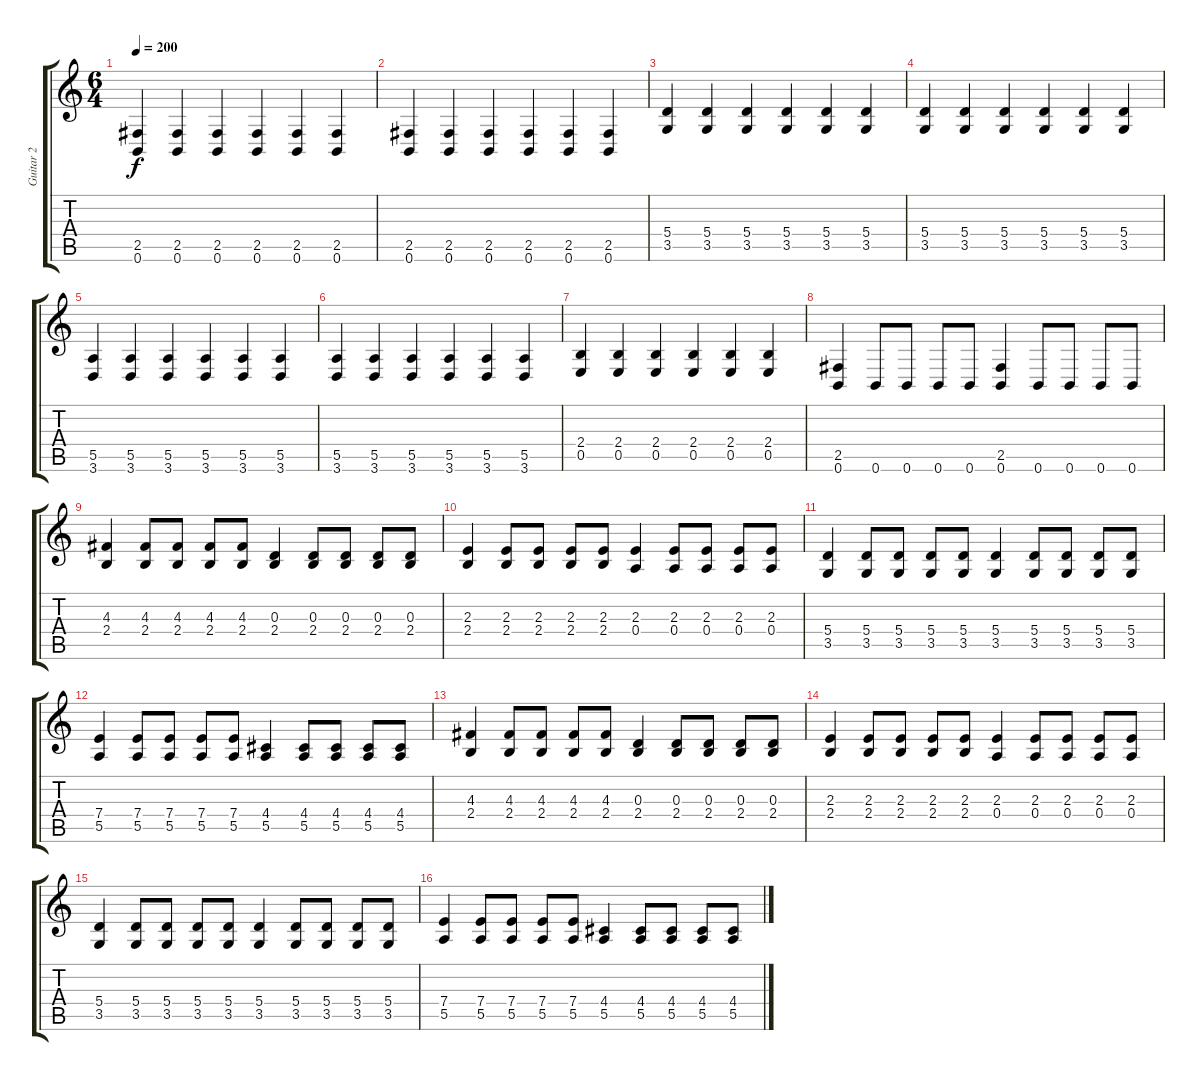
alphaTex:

\track ("Guitar 2" "Guitar 2") {instrument distortionguitar}
\staff {score tabs}
\tuning (B3 G3 D3 A2 E2 B1) {hide}
\ts (6 4)
\tempo 200
\clef g2
\ks c
(2.5 0.6).4{dy f} (2.5 0.6).4 (2.5 0.6).4 (2.5 0.6).4 (2.5 0.6).4 (2.5 0.6).4 |
(2.5 0.6).4 (2.5 0.6).4 (2.5 0.6).4 (2.5 0.6).4 (2.5 0.6).4 (2.5 0.6).4 |
(5.4 3.5).4 (5.4 3.5).4 (5.4 3.5).4 (5.4 3.5).4 (5.4 3.5).4 (5.4 3.5).4 |
(5.4 3.5).4 (5.4 3.5).4 (5.4 3.5).4 (5.4 3.5).4 (5.4 3.5).4 (5.4 3.5).4 |
(5.5 3.6).4 (5.5 3.6).4 (5.5 3.6).4 (5.5 3.6).4 (5.5 3.6).4 (5.5 3.6).4 |
(5.5 3.6).4 (5.5 3.6).4 (5.5 3.6).4 (5.5 3.6).4 (5.5 3.6).4 (5.5 3.6).4 |
(2.4 0.5).4 (2.4 0.5).4 (2.4 0.5).4 (2.4 0.5).4 (2.4 0.5).4 (2.4 0.5).4 |
(2.5 0.6).4 0.6.8 0.6.8 0.6.8 0.6.8 (2.5 0.6).4 0.6.8 0.6.8 0.6.8 0.6.8 |
(4.3 2.4).4 (4.3 2.4).8 (4.3 2.4).8 (4.3 2.4).8 (4.3 2.4).8 (0.3 2.4).4 (0.3 2.4).8 (0.3 2.4).8 (0.3 2.4).8 (0.3 2.4).8 |
(2.3 2.4).4 (2.3 2.4).8 (2.3 2.4).8 (2.3 2.4).8 (2.3 2.4).8 (2.3 0.4).4 (2.3 0.4).8 (2.3 0.4).8 (2.3 0.4).8 (2.3 0.4).8 |
(5.4 3.5).4 (5.4 3.5).8 (5.4 3.5).8 (5.4 3.5).8 (5.4 3.5).8 (5.4 3.5).4 (5.4 3.5).8 (5.4 3.5).8 (5.4 3.5).8 (5.4 3.5).8 |
(7.4 5.5).4 (7.4 5.5).8 (7.4 5.5).8 (7.4 5.5).8 (7.4 5.5).8 (4.4 5.5).4 (4.4 5.5).8 (4.4 5.5).8 (4.4 5.5).8 (4.4 5.5).8 |
(4.3 2.4).4 (4.3 2.4).8 (4.3 2.4).8 (4.3 2.4).8 (4.3 2.4).8 (0.3 2.4).4 (0.3 2.4).8 (0.3 2.4).8 (0.3 2.4).8 (0.3 2.4).8 |
(2.3 2.4).4 (2.3 2.4).8 (2.3 2.4).8 (2.3 2.4).8 (2.3 2.4).8 (2.3 0.4).4 (2.3 0.4).8 (2.3 0.4).8 (2.3 0.4).8 (2.3 0.4).8 |
(5.4 3.5).4 (5.4 3.5).8 (5.4 3.5).8 (5.4 3.5).8 (5.4 3.5).8 (5.4 3.5).4 (5.4 3.5).8 (5.4 3.5).8 (5.4 3.5).8 (5.4 3.5).8 |
(7.4 5.5).4 (7.4 5.5).8 (7.4 5.5).8 (7.4 5.5).8 (7.4 5.5).8 (4.4 5.5).4 (4.4 5.5).8 (4.4 5.5).8 (4.4 5.5).8 (4.4 5.5).8
